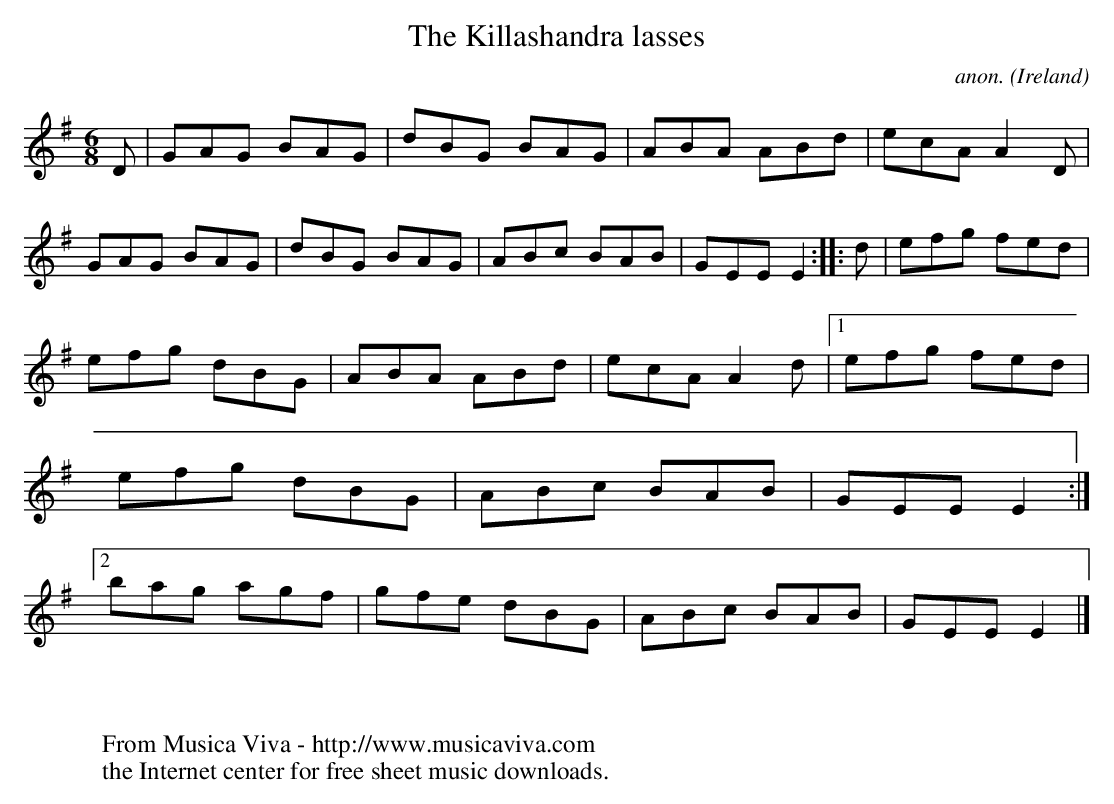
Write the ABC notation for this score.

X:1
T:The Killashandra lasses
C:anon.
O:Ireland
M:6/8
L:1/8
K:Em
D|GAG BAG|dBG BAG|ABA ABd|ecA A2D|GAG BAG|dBG BAG|ABc BAB|GEE E2::d|efg fed|
efg dBG|ABA ABd|ecA A2d|[1 efg fed|efg dBG|ABc BAB|GEE E2:|[2 bag agf|gfe dBG|ABc BAB|GEE E2|]
W:
W:
W: From Musica Viva - http://www.musicaviva.com
W: the Internet center for free sheet music downloads.
